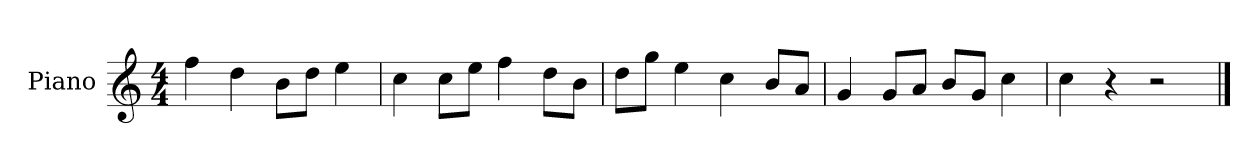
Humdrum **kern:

**kern
*part1
*staff1
*I"Piano
*I'P-no
*clefG2
*k[]
*M4/4
*MM90
=1
4ff\
4dd\
8b\L
8dd\J
4ee\
=2
4cc\
8cc\L
8ee\J
4ff\
8dd\L
8b\J
=3
8dd\L
8gg\J
4ee\
4cc\
8b/L
8a/J
=4
4g/
8g/L
8a/J
8b/L
8g/J
4cc\
=5
4cc\
4r
2r
==
*-
